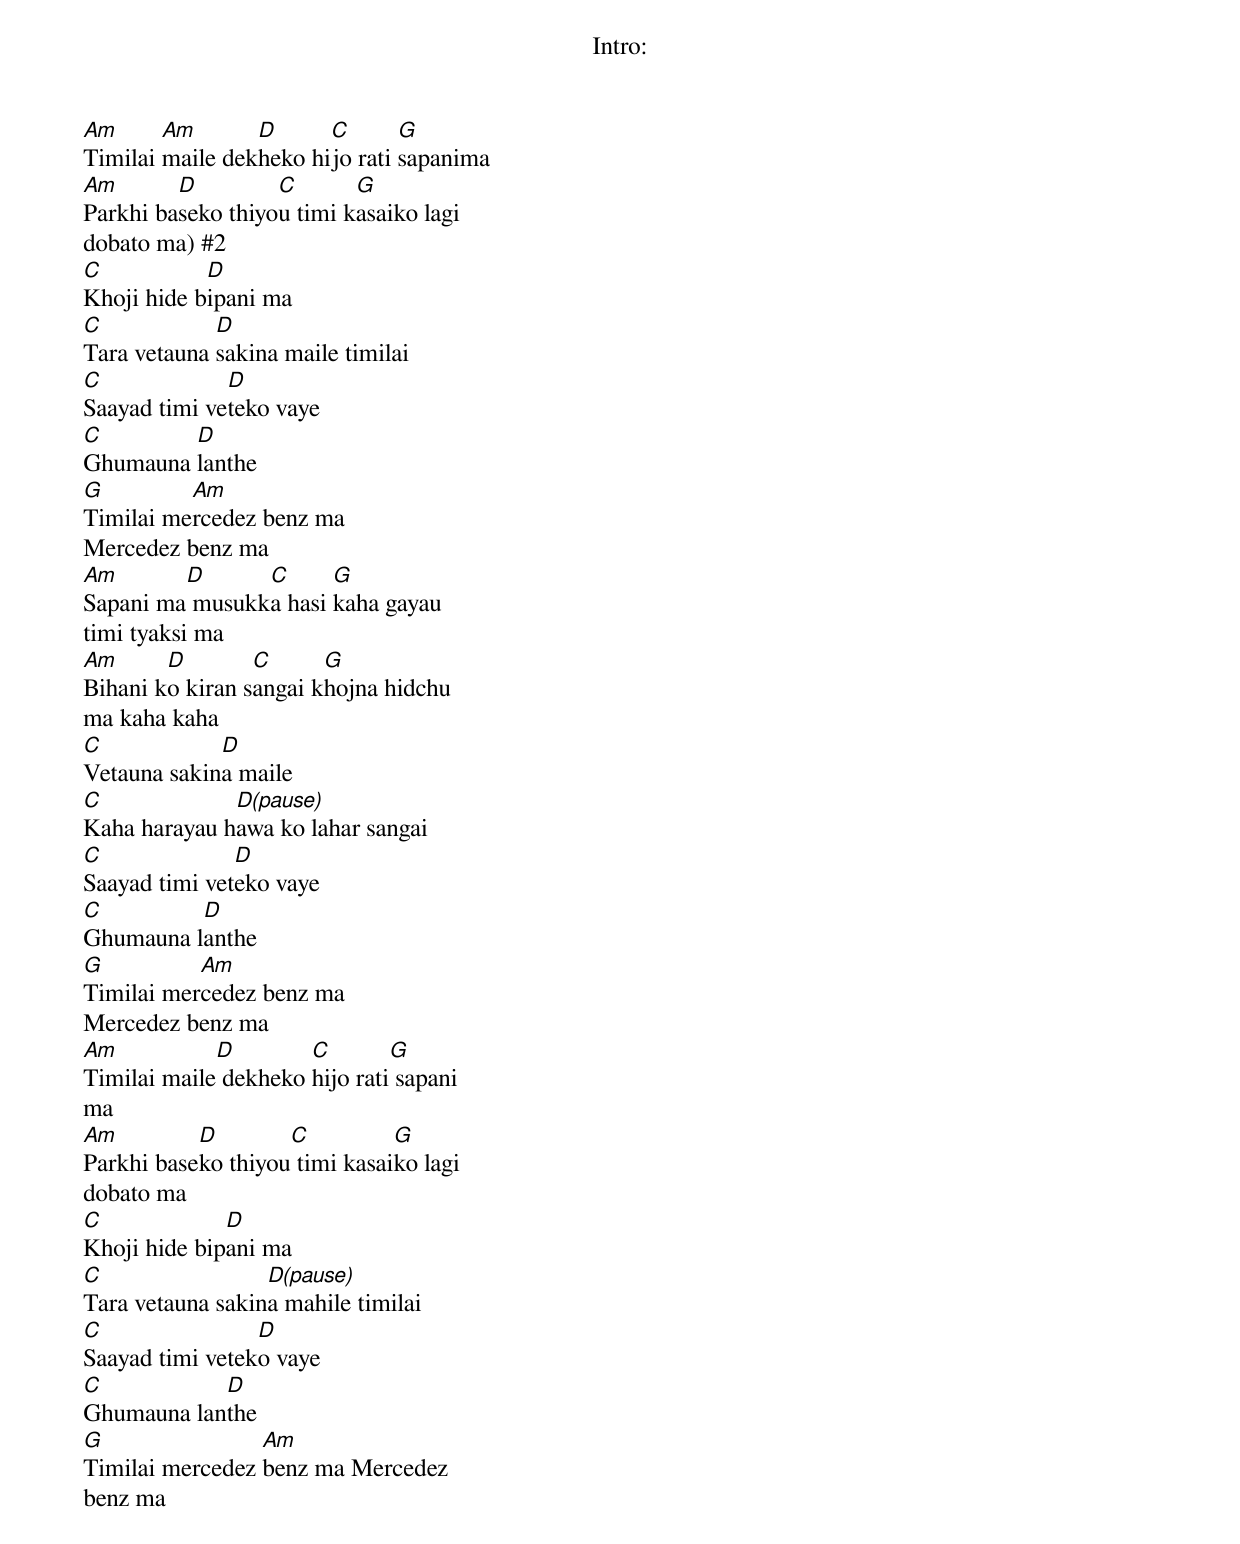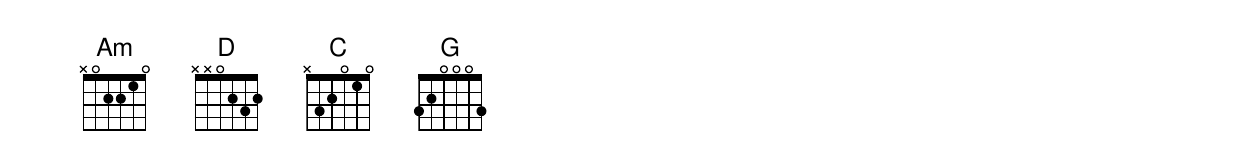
<pre>
Intro:

Am      Am       D      C       G
Timilai maile dekheko hijo rati sapanima
Am       D         C       G
Parkhi baseko thiyou timi kasaiko lagi
dobato ma) #2
C           D
Khoji hide bipani ma
C            D
Tara vetauna sakina maile timilai
C             D
Saayad timi veteko vaye
C        D
Ghumauna lanthe
G         Am
Timilai mercedez benz ma
Mercedez benz ma
Am       D      C      G
Sapani ma musukka hasi kaha gayau
timi tyaksi ma
Am      D        C      G
Bihani ko kiran sangai khojna hidchu
ma kaha kaha
C            D
Vetauna sakina maile
C             D(pause)
Kaha harayau hawa ko lahar sangai
C              D
Saayad timi veteko vaye
C         D
Ghumauna lanthe
G          Am
Timilai mercedez benz ma
Mercedez benz ma
Am           D        C        G
Timilai maile dekheko hijo rati sapani
ma
Am         D        C          G
Parkhi baseko thiyou timi kasaiko lagi
dobato ma
C             D
Khoji hide bipani ma
C                 D(pause)
Tara vetauna sakina mahile timilai
C                D
Saayad timi veteko vaye
C           D
Ghumauna lanthe
G                Am
Timilai mercedez benz ma Mercedez
benz ma
</pre>
